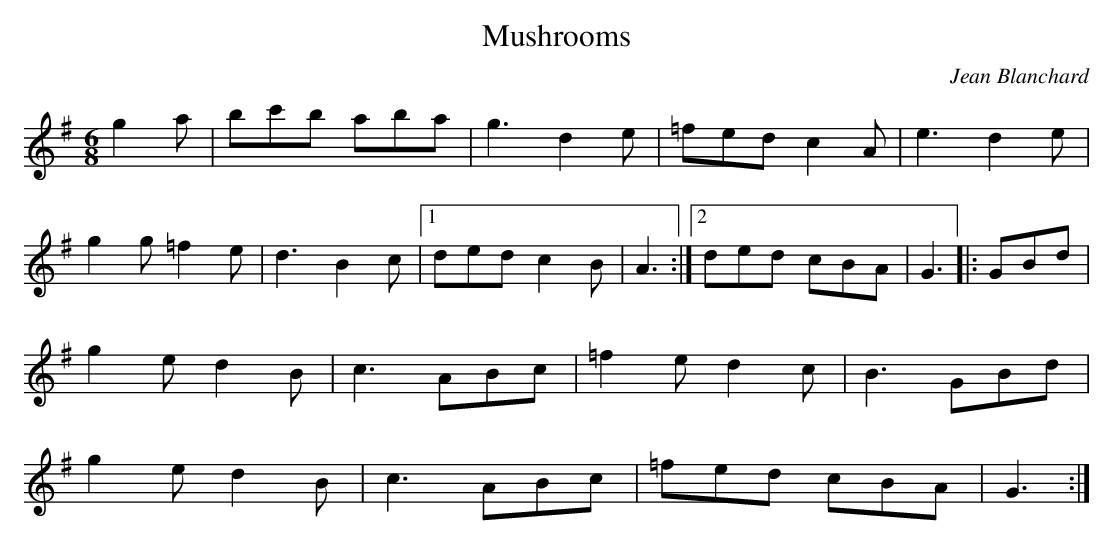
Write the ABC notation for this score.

X:1
T:Mushrooms
M:6/8
L:1/8
C:Jean Blanchard
K:G
g2 a | bc'b aba | g3 d2 e | =fed c2 A | e3 d2 e |
g2 g =f2 e | d3 B2 c |1 ded c2 B | A3 :|2 ded cBA | G3 |: GBd |
g2 e d2 B | c3 ABc | =f2 e d2 c | B3 GBd |
g2 e d2 B | c3 ABc | =fed cBA | G3 :|
